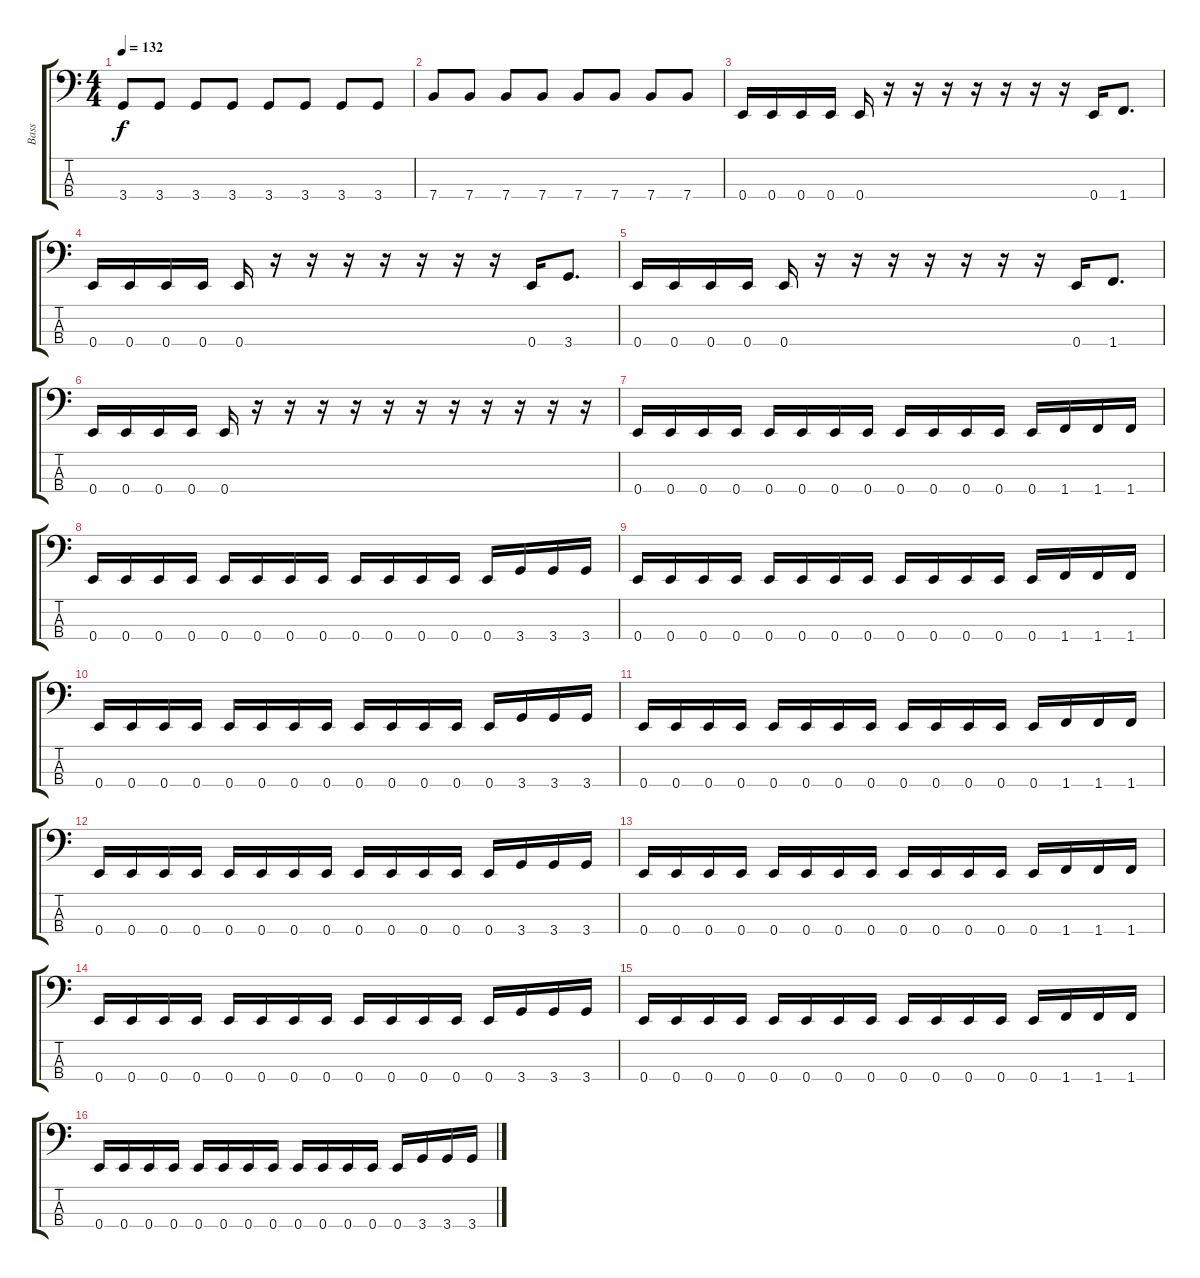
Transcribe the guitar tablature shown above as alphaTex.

\track ("Bass" "Bass") {instrument electricbasspick}
\staff {score tabs}
\tuning (G2 D2 A1 E1) {hide}
\ts (4 4)
\tempo 132
\clef f4
\ks c
3.4.8{dy f} 3.4.8 3.4.8 3.4.8 3.4.8 3.4.8 3.4.8 3.4.8 |
7.4.8 7.4.8 7.4.8 7.4.8 7.4.8 7.4.8 7.4.8 7.4.8 |
0.4.16 0.4.16 0.4.16 0.4.16 0.4.16 r.16 r.16 r.16 r.16 r.16 r.16 r.16 0.4.16 1.4.8{d} |
0.4.16 0.4.16 0.4.16 0.4.16 0.4.16 r.16 r.16 r.16 r.16 r.16 r.16 r.16 0.4.16 3.4.8{d} |
0.4.16 0.4.16 0.4.16 0.4.16 0.4.16 r.16 r.16 r.16 r.16 r.16 r.16 r.16 0.4.16 1.4.8{d} |
0.4.16 0.4.16 0.4.16 0.4.16 0.4.16 r.16 r.16 r.16 r.16 r.16 r.16 r.16 r.16 r.16 r.16 r.16 |
0.4.16 0.4.16 0.4.16 0.4.16 0.4.16 0.4.16 0.4.16 0.4.16 0.4.16 0.4.16 0.4.16 0.4.16 0.4.16 1.4.16 1.4.16 1.4.16 |
0.4.16 0.4.16 0.4.16 0.4.16 0.4.16 0.4.16 0.4.16 0.4.16 0.4.16 0.4.16 0.4.16 0.4.16 0.4.16 3.4.16 3.4.16 3.4.16 |
0.4.16 0.4.16 0.4.16 0.4.16 0.4.16 0.4.16 0.4.16 0.4.16 0.4.16 0.4.16 0.4.16 0.4.16 0.4.16 1.4.16 1.4.16 1.4.16 |
0.4.16 0.4.16 0.4.16 0.4.16 0.4.16 0.4.16 0.4.16 0.4.16 0.4.16 0.4.16 0.4.16 0.4.16 0.4.16 3.4.16 3.4.16 3.4.16 |
0.4.16 0.4.16 0.4.16 0.4.16 0.4.16 0.4.16 0.4.16 0.4.16 0.4.16 0.4.16 0.4.16 0.4.16 0.4.16 1.4.16 1.4.16 1.4.16 |
0.4.16 0.4.16 0.4.16 0.4.16 0.4.16 0.4.16 0.4.16 0.4.16 0.4.16 0.4.16 0.4.16 0.4.16 0.4.16 3.4.16 3.4.16 3.4.16 |
0.4.16 0.4.16 0.4.16 0.4.16 0.4.16 0.4.16 0.4.16 0.4.16 0.4.16 0.4.16 0.4.16 0.4.16 0.4.16 1.4.16 1.4.16 1.4.16 |
0.4.16 0.4.16 0.4.16 0.4.16 0.4.16 0.4.16 0.4.16 0.4.16 0.4.16 0.4.16 0.4.16 0.4.16 0.4.16 3.4.16 3.4.16 3.4.16 |
0.4.16 0.4.16 0.4.16 0.4.16 0.4.16 0.4.16 0.4.16 0.4.16 0.4.16 0.4.16 0.4.16 0.4.16 0.4.16 1.4.16 1.4.16 1.4.16 |
0.4.16 0.4.16 0.4.16 0.4.16 0.4.16 0.4.16 0.4.16 0.4.16 0.4.16 0.4.16 0.4.16 0.4.16 0.4.16 3.4.16 3.4.16 3.4.16
